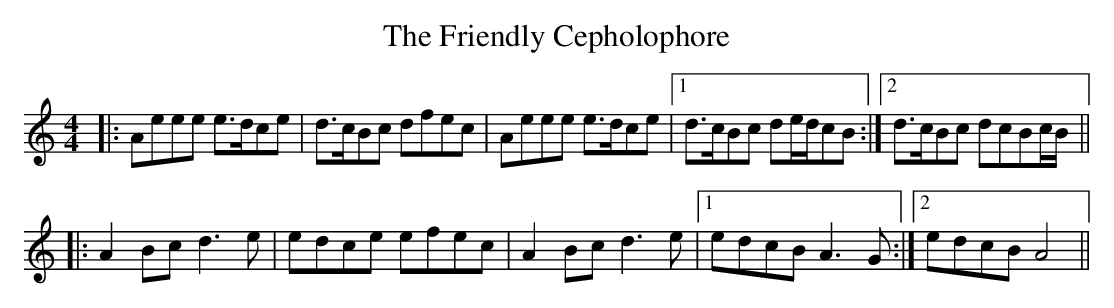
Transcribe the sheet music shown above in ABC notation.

X:1
T: The Friendly Cepholophore
M: 4/4
L: 1/8
K: Amin
|:Aeee e>dce|d>cBc dfec|Aeee e>dce|1 d>cBc de/d/cB:|2 d>cBc dcBc/B/||
|:A2Bc d3e|edce efec|A2Bc d3e|1 edcB A3G:|2 edcB A4||
